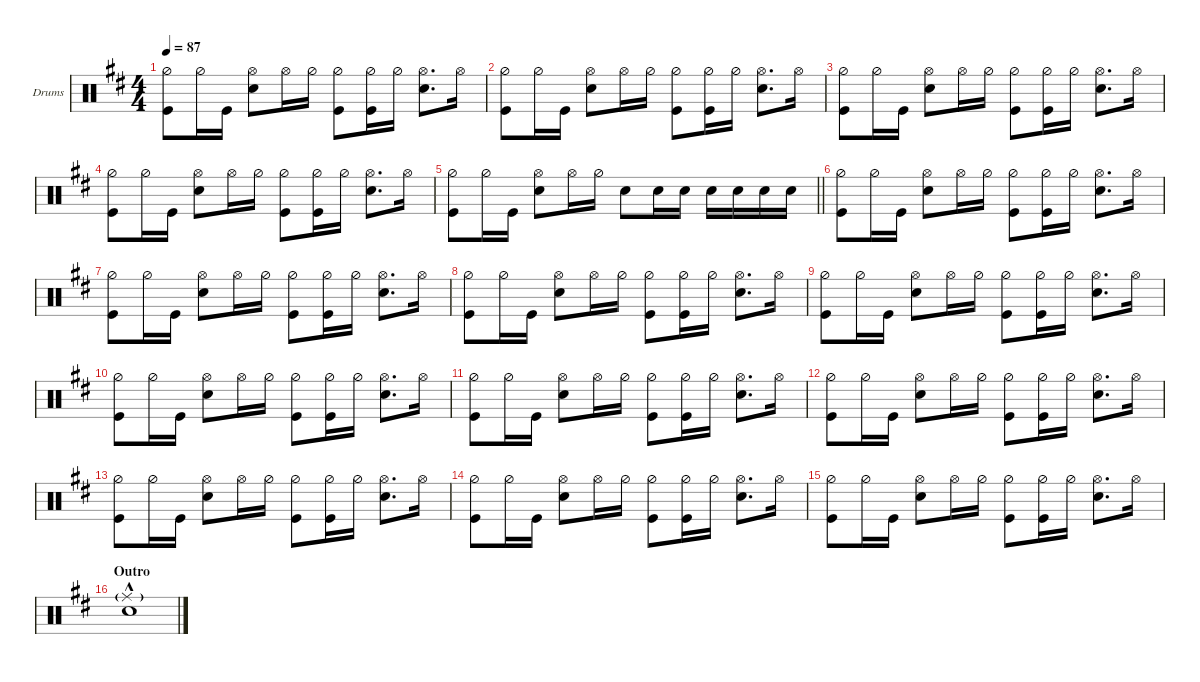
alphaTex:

\hideDynamics
\bracketExtendMode groupsimilarinstruments
\firstSystemTrackNameOrientation horizontal
\otherSystemsTrackNameOrientation horizontal
\track ("Drumkit" "Drums") {multiBarRest instrument percussion}
\staff {score}
\articulation defaults
\ts (4 4)
\tempo 87
\clef neutral
\ks d
("Kick (hit)" "Hi-Hat (half)").8{dy pp} "Hi-Hat (half)".16 "Kick (hit)".16 ("Snare (hit) 2" "Hi-Hat (open)").8 "Hi-Hat (open)".16 "Hi-Hat (half)".16 ("Kick (hit)" "Hi-Hat (half)").8 ("Kick (hit)" "Hi-Hat (half)").16 "Hi-Hat (half)".16 ("Hi-Hat (open)" "Snare (hit) 2").8{d} "Hi-Hat (open)".16 |
("Kick (hit)" "Hi-Hat (half)").8 "Hi-Hat (half)".16 "Kick (hit)".16 ("Snare (hit) 2" "Hi-Hat (open)").8 "Hi-Hat (open)".16 "Hi-Hat (half)".16 ("Kick (hit)" "Hi-Hat (half)").8 ("Kick (hit)" "Hi-Hat (half)").16 "Hi-Hat (half)".16 ("Hi-Hat (open)" "Snare (hit) 2").8{d} "Hi-Hat (open)".16 |
("Kick (hit)" "Hi-Hat (half)").8 "Hi-Hat (half)".16 "Kick (hit)".16 ("Snare (hit) 2" "Hi-Hat (open)").8 "Hi-Hat (open)".16 "Hi-Hat (half)".16 ("Kick (hit)" "Hi-Hat (half)").8 ("Kick (hit)" "Hi-Hat (half)").16 "Hi-Hat (half)".16 ("Hi-Hat (open)" "Snare (hit) 2").8{d} "Hi-Hat (open)".16 |
("Kick (hit)" "Hi-Hat (half)").8 "Hi-Hat (half)".16 "Kick (hit)".16 ("Snare (hit) 2" "Hi-Hat (open)").8 "Hi-Hat (open)".16 "Hi-Hat (half)".16 ("Kick (hit)" "Hi-Hat (half)").8 ("Kick (hit)" "Hi-Hat (half)").16 "Hi-Hat (half)".16 ("Hi-Hat (open)" "Snare (hit) 2").8{d} "Hi-Hat (open)".16 |
\barLineRight lightlight
("Kick (hit)" "Hi-Hat (half)").8 "Hi-Hat (half)".16 "Kick (hit)".16 ("Snare (hit) 2" "Hi-Hat (open)").8 "Hi-Hat (open)".16 "Hi-Hat (half)".16 "Snare (hit) 2".8 "Snare (hit) 2".16 "Snare (hit) 2".16 "Snare (hit) 2".16 "Snare (hit) 2".16 "Snare (hit) 2".16 "Snare (hit) 2".16 |
("Kick (hit)" "Hi-Hat (half)").8 "Hi-Hat (half)".16 "Kick (hit)".16 ("Snare (hit) 2" "Hi-Hat (open)").8 "Hi-Hat (open)".16 "Hi-Hat (half)".16 ("Kick (hit)" "Hi-Hat (half)").8 ("Kick (hit)" "Hi-Hat (half)").16 "Hi-Hat (half)".16 ("Hi-Hat (open)" "Snare (hit) 2").8{d} "Hi-Hat (open)".16 |
("Kick (hit)" "Hi-Hat (half)").8 "Hi-Hat (half)".16 "Kick (hit)".16 ("Snare (hit) 2" "Hi-Hat (open)").8 "Hi-Hat (open)".16 "Hi-Hat (half)".16 ("Kick (hit)" "Hi-Hat (half)").8 ("Kick (hit)" "Hi-Hat (half)").16 "Hi-Hat (half)".16 ("Hi-Hat (open)" "Snare (hit) 2").8{d} "Hi-Hat (open)".16 |
("Kick (hit)" "Hi-Hat (half)").8 "Hi-Hat (half)".16 "Kick (hit)".16 ("Snare (hit) 2" "Hi-Hat (open)").8 "Hi-Hat (open)".16 "Hi-Hat (half)".16 ("Kick (hit)" "Hi-Hat (half)").8 ("Kick (hit)" "Hi-Hat (half)").16 "Hi-Hat (half)".16 ("Hi-Hat (open)" "Snare (hit) 2").8{d} "Hi-Hat (open)".16 |
("Kick (hit)" "Hi-Hat (half)").8 "Hi-Hat (half)".16 "Kick (hit)".16 ("Snare (hit) 2" "Hi-Hat (open)").8 "Hi-Hat (open)".16 "Hi-Hat (half)".16 ("Kick (hit)" "Hi-Hat (half)").8 ("Kick (hit)" "Hi-Hat (half)").16 "Hi-Hat (half)".16 ("Hi-Hat (open)" "Snare (hit) 2").8{d} "Hi-Hat (open)".16 |
("Kick (hit)" "Hi-Hat (half)").8 "Hi-Hat (half)".16 "Kick (hit)".16 ("Snare (hit) 2" "Hi-Hat (open)").8 "Hi-Hat (open)".16 "Hi-Hat (half)".16 ("Kick (hit)" "Hi-Hat (half)").8 ("Kick (hit)" "Hi-Hat (half)").16 "Hi-Hat (half)".16 ("Hi-Hat (open)" "Snare (hit) 2").8{d} "Hi-Hat (open)".16 |
("Kick (hit)" "Hi-Hat (half)").8 "Hi-Hat (half)".16 "Kick (hit)".16 ("Snare (hit) 2" "Hi-Hat (open)").8 "Hi-Hat (open)".16 "Hi-Hat (half)".16 ("Kick (hit)" "Hi-Hat (half)").8 ("Kick (hit)" "Hi-Hat (half)").16 "Hi-Hat (half)".16 ("Hi-Hat (open)" "Snare (hit) 2").8{d} "Hi-Hat (open)".16 |
("Kick (hit)" "Hi-Hat (half)").8 "Hi-Hat (half)".16 "Kick (hit)".16 ("Snare (hit) 2" "Hi-Hat (open)").8 "Hi-Hat (open)".16 "Hi-Hat (half)".16 ("Kick (hit)" "Hi-Hat (half)").8 ("Kick (hit)" "Hi-Hat (half)").16 "Hi-Hat (half)".16 ("Hi-Hat (open)" "Snare (hit) 2").8{d} "Hi-Hat (open)".16 |
("Kick (hit)" "Hi-Hat (half)").8 "Hi-Hat (half)".16 "Kick (hit)".16 ("Snare (hit) 2" "Hi-Hat (open)").8 "Hi-Hat (open)".16 "Hi-Hat (half)".16 ("Kick (hit)" "Hi-Hat (half)").8 ("Kick (hit)" "Hi-Hat (half)").16 "Hi-Hat (half)".16 ("Hi-Hat (open)" "Snare (hit) 2").8{d} "Hi-Hat (open)".16 |
("Kick (hit)" "Hi-Hat (half)").8 "Hi-Hat (half)".16 "Kick (hit)".16 ("Snare (hit) 2" "Hi-Hat (open)").8 "Hi-Hat (open)".16 "Hi-Hat (half)".16 ("Kick (hit)" "Hi-Hat (half)").8 ("Kick (hit)" "Hi-Hat (half)").16 "Hi-Hat (half)".16 ("Hi-Hat (open)" "Snare (hit) 2").8{d} "Hi-Hat (open)".16 |
("Kick (hit)" "Hi-Hat (half)").8 "Hi-Hat (half)".16 "Kick (hit)".16 ("Snare (hit) 2" "Hi-Hat (open)").8 "Hi-Hat (open)".16 "Hi-Hat (half)".16 ("Kick (hit)" "Hi-Hat (half)").8 ("Kick (hit)" "Hi-Hat (half)").16 "Hi-Hat (half)".16 ("Hi-Hat (open)" "Snare (hit) 2").8{d} "Hi-Hat (open)".16 |
\section ("" "Outro")
("Snare (hit) 2"{hac} "Ride (middle)"{g}).1{dy mp}
